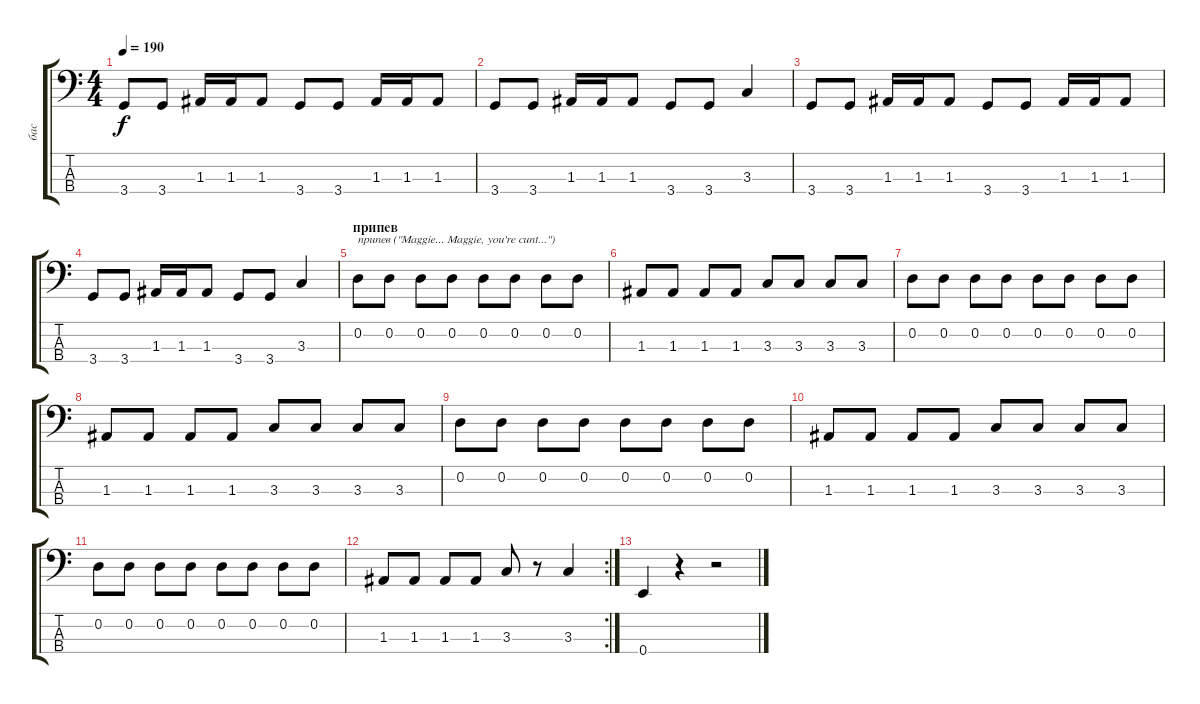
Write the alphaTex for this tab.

\track ("бас" "бас") {instrument electricbasspick}
\staff {score tabs}
\tuning (G2 D2 A1 E1) {hide}
\ts (4 4)
\tempo 190
\clef f4
\ks c
3.4.8{dy f} 3.4.8 1.3.16 1.3.16 1.3.8 3.4.8 3.4.8 1.3.16 1.3.16 1.3.8 |
3.4.8 3.4.8 1.3.16 1.3.16 1.3.8 3.4.8 3.4.8 3.3.4 |
3.4.8 3.4.8 1.3.16 1.3.16 1.3.8 3.4.8 3.4.8 1.3.16 1.3.16 1.3.8 |
3.4.8 3.4.8 1.3.16 1.3.16 1.3.8 3.4.8 3.4.8 3.3.4 |
\section ("" "припев")
0.2.8{txt "припев (\"Maggie... Maggie, you're cunt...\")"} 0.2.8 0.2.8 0.2.8 0.2.8 0.2.8 0.2.8 0.2.8 |
1.3.8 1.3.8 1.3.8 1.3.8 3.3.8 3.3.8 3.3.8 3.3.8 |
0.2.8 0.2.8 0.2.8 0.2.8 0.2.8 0.2.8 0.2.8 0.2.8 |
1.3.8 1.3.8 1.3.8 1.3.8 3.3.8 3.3.8 3.3.8 3.3.8 |
0.2.8 0.2.8 0.2.8 0.2.8 0.2.8 0.2.8 0.2.8 0.2.8 |
1.3.8 1.3.8 1.3.8 1.3.8 3.3.8 3.3.8 3.3.8 3.3.8 |
0.2.8 0.2.8 0.2.8 0.2.8 0.2.8 0.2.8 0.2.8 0.2.8 |
\rc 2
1.3.8 1.3.8 1.3.8 1.3.8 3.3.8 r.8 3.3.4 |
0.4.4 r.4 r.2
